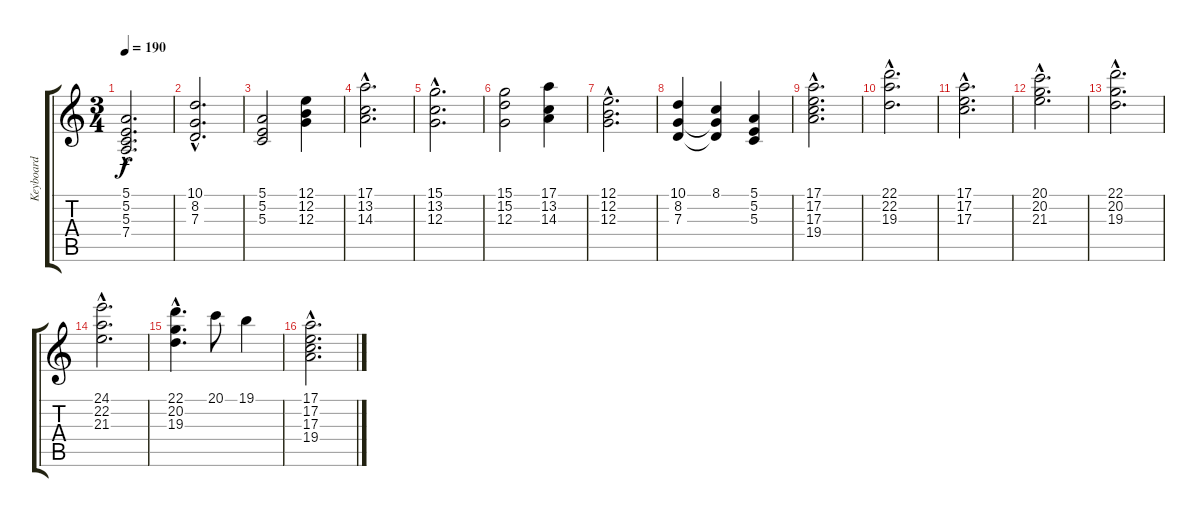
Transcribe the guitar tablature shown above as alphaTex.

\track ("Keyboard" "Keyboard") {instrument stringensemble1}
\staff {score tabs}
\tuning (E4 B3 G3 D3 A2 E2) {hide}
\ts (3 4)
\tempo 190
\clef g2
\ks c
(5.1{hac} 5.2{hac} 5.3{hac} 7.4{hac}).2{d dy f instrument stringensemble1} |
(10.1{hac} 8.2{hac} 7.3{hac}).2{d} |
(5.1 5.2 5.3).2 (12.1 12.2 12.3).4 |
(17.1{hac} 13.2{hac} 14.3{hac}).2{d} |
(15.1{hac} 13.2{hac} 12.3{hac}).2{d} |
(15.1 15.2 12.3).2 (17.1 13.2 14.3).4 |
(12.1{hac} 12.2{hac} 12.3{hac}).2{d} |
(10.1 8.2 7.3).4 (8.1 8.2{t} 7.3{t}).4 (5.1 5.2 5.3).4 |
(17.1{hac} 17.2{hac} 17.3{hac} 19.4{hac}).2{d} |
(22.1{hac} 22.2{hac} 19.3{hac}).2{d} |
(17.1{hac} 17.2{hac} 17.3{hac}).2{d} |
(20.1{hac} 20.2{hac} 21.3{hac}).2{d} |
(22.1{hac} 20.2{hac} 19.3{hac}).2{d} |
(24.1{hac} 22.2{hac} 21.3{hac}).2{d} |
(22.1{hac} 20.2{hac} 19.3{hac}).4{d} 20.1.8 19.1.4 |
(17.1{hac} 17.2{hac} 17.3{hac} 19.4{hac}).2{d}
